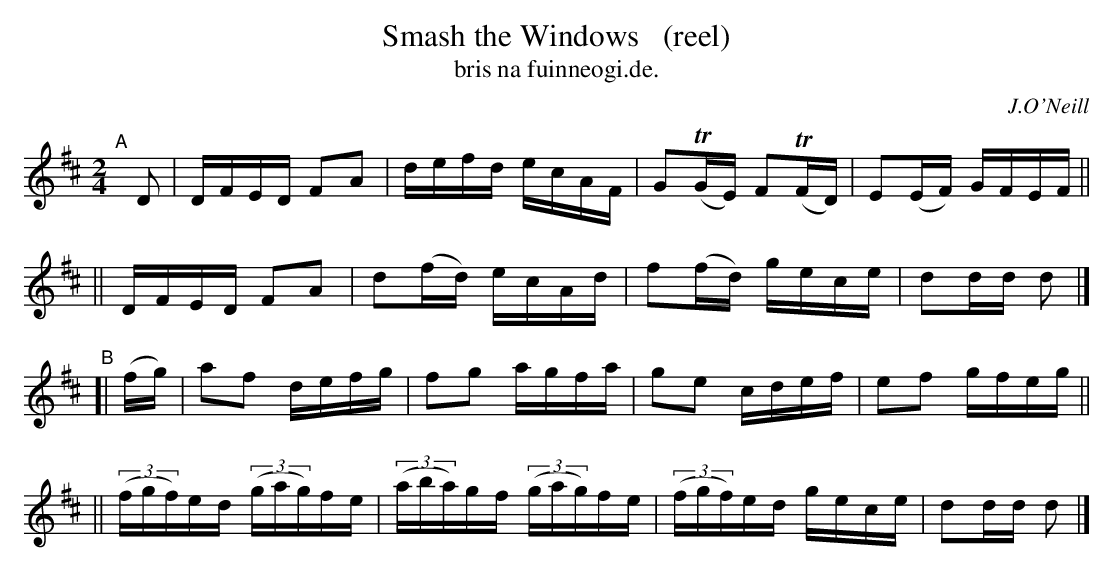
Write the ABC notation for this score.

X:1
T: Smash the Windows   (reel)
T: bris na fuinneogi\.de.
O: J.O'Neill
M: 2/4
L: 1/16
K: D
"^A"[|] D2 \
|  DFED F2A2 | defd ecAF | G2(TGE) F2(TFD) | E2(EF) GFEF ||
|| DFED F2A2 | d2(fd) ecAd | f2(fd) gece | d2dd d2 |]
"^B"[| (fg) \
|  a2f2 defg | f2g2 agfa | g2e2 cdef | e2f2 gfeg ||
|| ((3fgf)ed ((3gag)fe | ((3aba)gf ((3gag)fe | ((3fgf)ed gece | d2dd d2 |]
